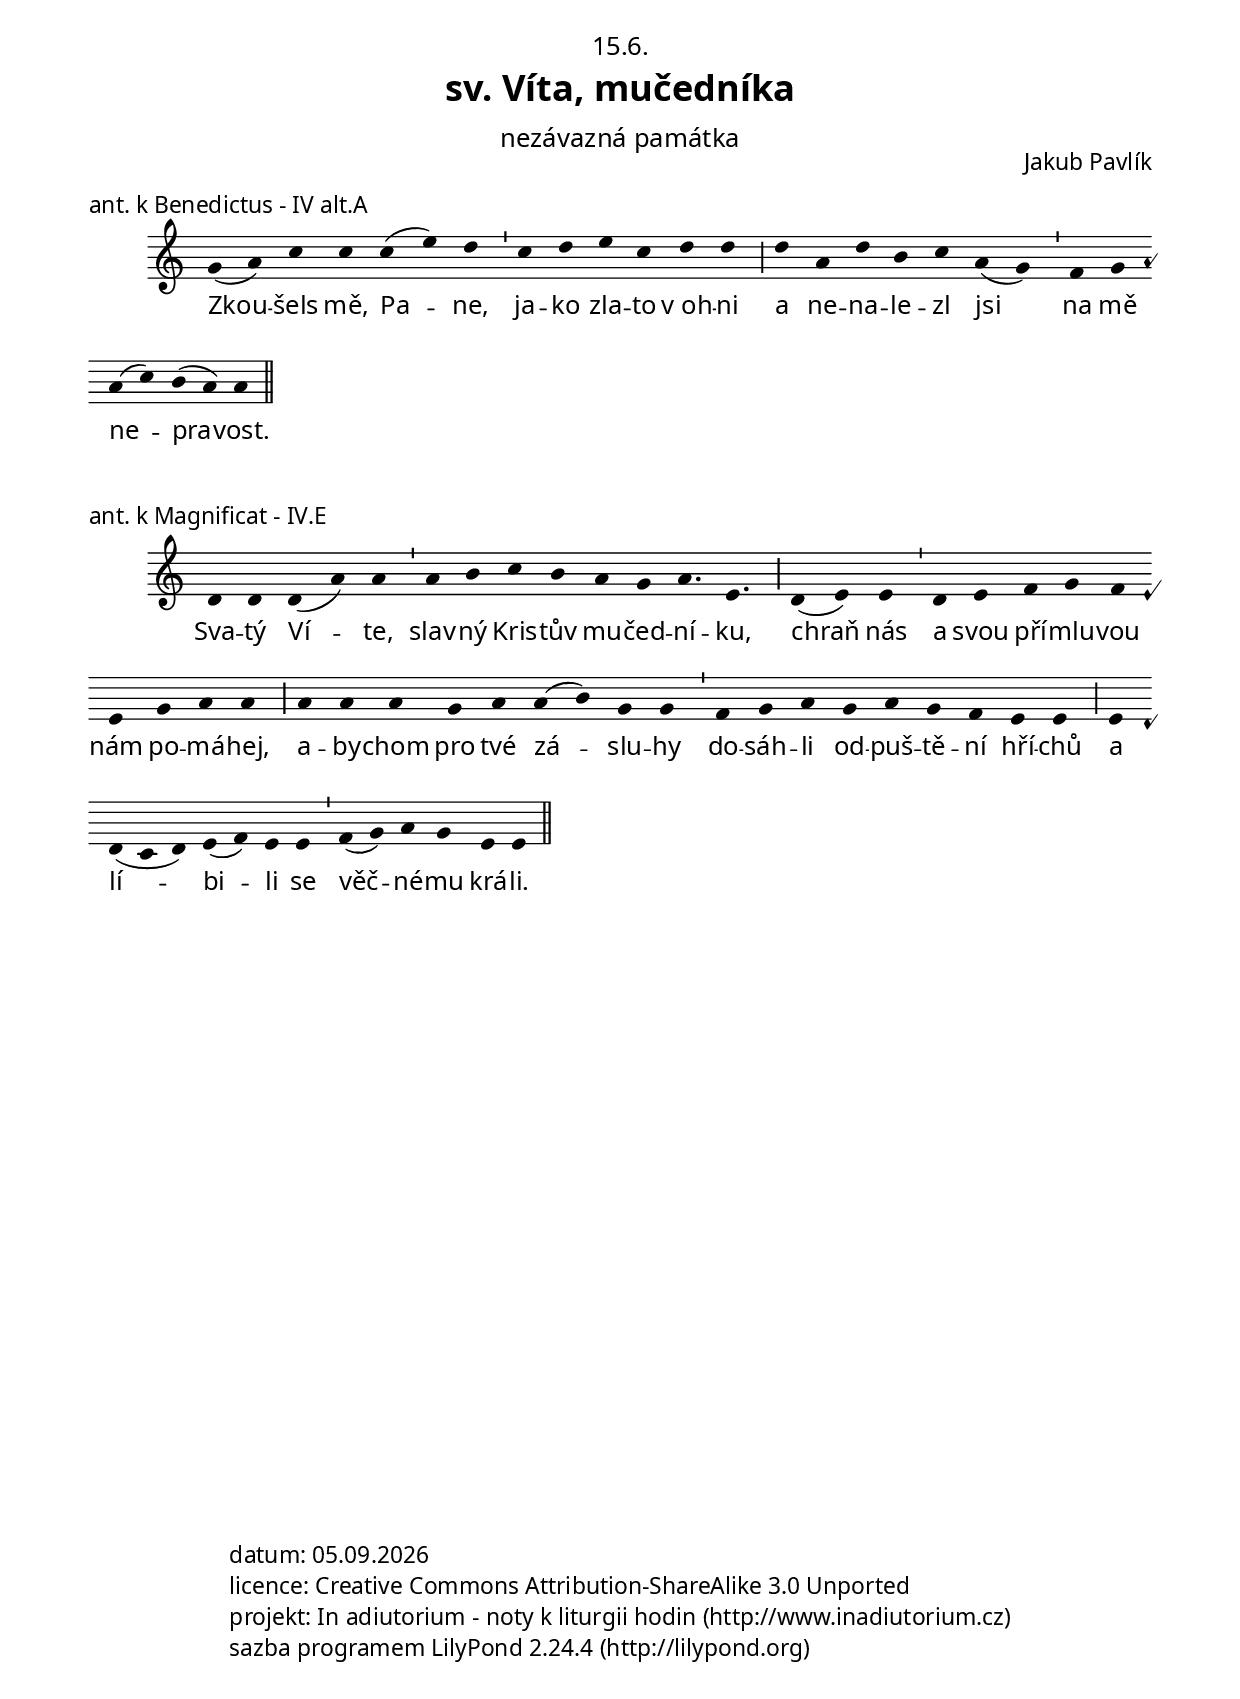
\version "2.15.37"

\include "../spolecne.ly"

\header {
  title = \markup\titleSvatek
            "sv. Víta, mučedníka"
            "nezávazná památka"
            15.6.
  composer = "Jakub Pavlík"
}

\score {
  \relative c'' {
    \choralniRezim
    g4( a) c c c( e) d \barMin
    c d e c d d \barMaior
    d a d b c a( g) \barMin
    f g a( c) b( a) a \barFinalis
  }
  \addlyrics {
    Zkou -- šels mě, Pa -- ne,
    ja -- ko zla -- to v_oh -- ni
    a ne -- na -- le -- zl jsi
    na mě ne -- pra -- vost.
  }
  \header {
    quid = "ant. k Benedictus"
    modus = "IV alt"
    differentia = "A"
    psalmus = ""
    id = "aben"
    piece = \markup {\sestavTitulekBezZalmu}
  }
}

\score {
  \relative c' {
    \choralniRezim
    d4 d d( a') a \barMin a b c b a g a4. e \barMaior
    d4( e) e \barMin d e f g f e g a a \barMaior
    a4 a a g a a( b) g g \barMin f g a g a g f e e \barMaior
    e d( c d) e( f) e e \barMin f( g) a g e e \barFinalis
  }
  \addlyrics {
    Sva -- tý Ví -- te,
    slav -- ný Kris -- tův mu -- čed -- ní -- ku,
    chraň nás a svou pří -- mlu -- vou nám po -- má -- hej,
    a -- by -- chom pro tvé zá -- slu -- hy
    do -- sáh -- li od -- puš -- tě -- ní hří -- chů
    a lí -- bi -- li se věč -- né -- mu krá -- li.
  }
  \header {
    quid = "ant. k Magnificat"
    modus = "IV"
    differentia = "E"
    psalmus = ""
    id = "amag"
    fons = "začátek podle antifony k Magnificat z pam. sv. Vojtěcha"
    fial = "sanktoral/0423vojtech.ly?zacatek&jiny_text"
    piece = \markup {\sestavTitulekBezZalmu}
  }
}